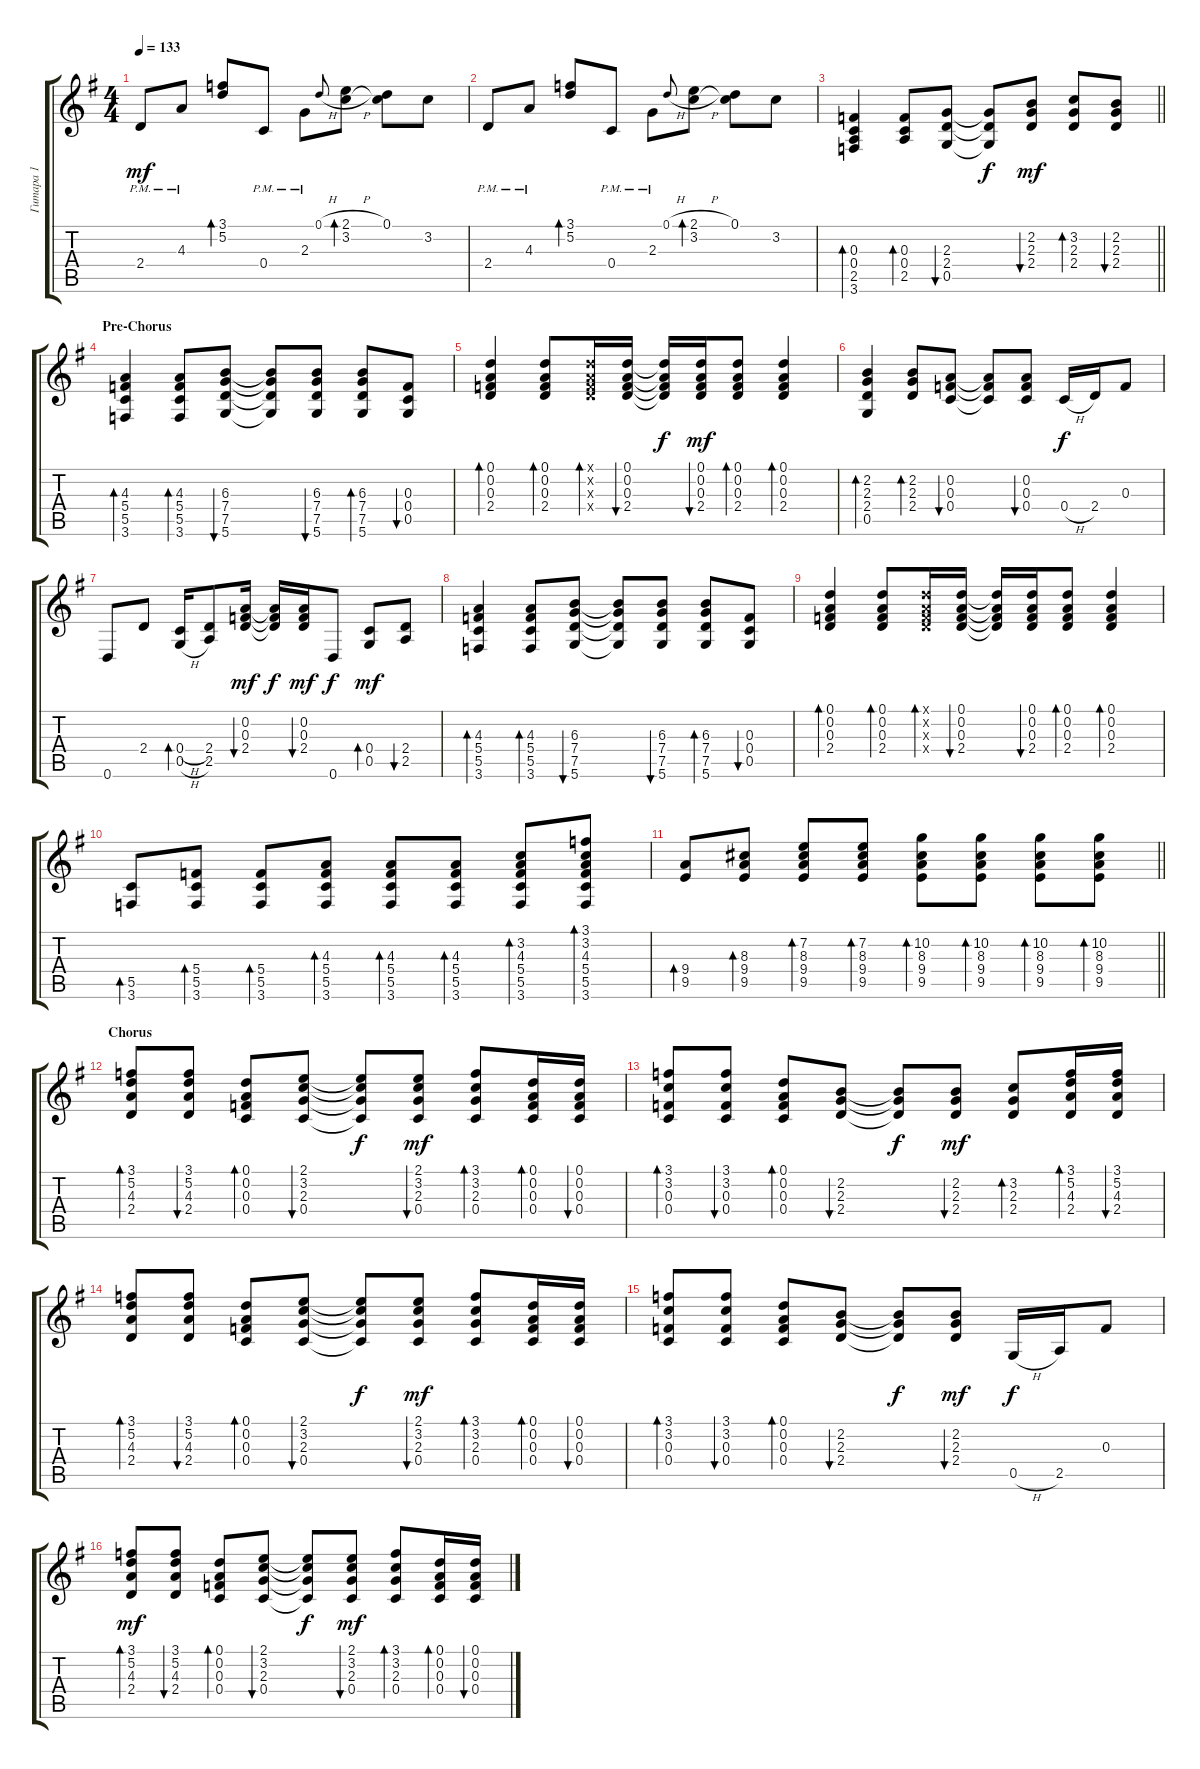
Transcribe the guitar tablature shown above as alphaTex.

\track ("Гитара 1" "Гитара 1") {instrument electricguitarclean}
\staff {score tabs}
\tuning (D4 A3 F3 C3 G2 D2) {hide}
\ts (4 4)
\tempo 133
\clef g2
\ks eminor
2.4{pm}.8{dy mf} 4.3{pm}.8 (3.1 5.2).8{bd 60} 0.4{pm}.8 2.3{pm}.8 0.1{h}.8{gr onbeat} (2.1{h} 3.2).8{bd 60} (0.1 3.2{t}).8 3.2.8 |
2.4{pm}.8 4.3{pm}.8 (3.1 5.2).8{bd 60} 0.4{pm}.8 2.3{pm}.8 0.1{h}.8{gr onbeat} (2.1{h} 3.2).8{bd 60} (0.1 3.2{t}).8 3.2.8 |
\barLineRight lightlight
(0.3 0.4 2.5 3.6).4{bd 60} (0.3 0.4 2.5).8{bd 60} (2.3 2.4 0.5).8{bu 60} (2.3{t} 2.4{t} 0.5{t}).8{dy f} (2.2 2.3 2.4).8{bu 60 dy mf} (3.2 2.3 2.4).8{bd 60} (2.2 2.3 2.4).8{bu 30} |
\section ("" "Pre-Chorus")
(4.3 5.4 5.5 3.6).4{bd 60} (4.3 5.4 5.5 3.6).8{bd 60} (6.3 7.4 7.5 5.6).8{bu 60} (6.3{t} 7.4{t} 7.5{t} 5.6{t}).8 (6.3 7.4 7.5 5.6).8{bu 60} (6.3 7.4 7.5 5.6).8{bd 60} (0.3 0.4 0.5).8{bu 60} |
(0.1 0.2 0.3 2.4).4{bd 60} (0.1 0.2 0.3 2.4).8{bd 60} (0.1{x} 0.2{x} 0.3{x} 2.4{x}).16{bd 60} (0.1 0.2 0.3 2.4).16{bu 60} (0.1{t} 0.2{t} 0.3{t} 2.4{t}).16{dy f} (0.1 0.2 0.3 2.4).16{bu 60 dy mf} (0.1 0.2 0.3 2.4).8{bd 60} (0.1 0.2 0.3 2.4).4{bd 60} |
(2.2 2.3 2.4 0.5).4{bd 60} (2.2 2.3 2.4).8{bd 60} (0.2 0.3 0.4).8{bu 60} (0.2{t} 0.3{t} 0.4{t}).8 (0.2 0.3 0.4).8{bu 60} 0.4{h}.16{dy f} 2.4.16 0.3.8 |
0.6.8 2.4.8 (0.4{h} 0.5{h}).16{bd 60} (2.4 2.5).8 (0.2 0.3 2.4).16{bu 60 dy mf} (0.2{t} 0.3{t} 2.4{t}).16{dy f} (0.2 0.3 2.4).16{bu 60 dy mf} 0.6.8{dy f} (0.4 0.5).8{bd 60 dy mf} (2.4 2.5).8{bu 60} |
(4.3 5.4 5.5 3.6).4{bd 60} (4.3 5.4 5.5 3.6).8{bd 60} (6.3 7.4 7.5 5.6).8{bu 60} (6.3{t} 7.4{t} 7.5{t} 5.6{t}).8 (6.3 7.4 7.5 5.6).8{bu 60} (6.3 7.4 7.5 5.6).8{bd 60} (0.3 0.4 0.5).8{bu 60} |
(0.1 0.2 0.3 2.4).4{bd 60} (0.1 0.2 0.3 2.4).8{bd 60} (0.1{x} 0.2{x} 0.3{x} 2.4{x}).16{bd 60} (0.1 0.2 0.3 2.4).16{bu 60} (0.1{t} 0.2{t} 0.3{t} 2.4{t}).16 (0.1 0.2 0.3 2.4).16{bu 60} (0.1 0.2 0.3 2.4).8{bd 60} (0.1 0.2 0.3 2.4).4{bd 60} |
(5.5 3.6).8{bd 60} (5.4 5.5 3.6).8{bd 60} (5.4 5.5 3.6).8{bd 60} (4.3 5.4 5.5 3.6).8{bd 60} (4.3 5.4 5.5 3.6).8{bd 60} (4.3 5.4 5.5 3.6).8{bd 60} (3.2 4.3 5.4 5.5 3.6).8{bd 60} (3.1 3.2 4.3 5.4 5.5 3.6).8{bd 60} |
\barLineRight lightlight
(9.4 9.5).8{bd 60} (8.3 9.4 9.5).8{bd 60} (7.2 8.3 9.4 9.5).8{bd 60} (7.2 8.3 9.4 9.5).8{bd 60} (10.2 8.3 9.4 9.5).8{bd 60} (10.2 8.3 9.4 9.5).8{bd 60} (10.2 8.3 9.4 9.5).8{bd 60} (10.2 8.3 9.4 9.5).8{bd 60} |
\section ("" "Chorus")
(3.1 5.2 4.3 2.4).8{bd 60} (3.1 5.2 4.3 2.4).8{bu 60} (0.1 0.2 0.3 0.4).8{bd 60} (2.1 3.2 2.3 0.4).8{bu 60} (2.1{t} 3.2{t} 2.3{t} 0.4{t}).8{dy f} (2.1 3.2 2.3 0.4).8{bu 60 dy mf} (3.1 3.2 2.3 0.4).8{bd 60} (0.1 0.2 0.3 0.4).16{bd 60} (0.1 0.2 0.3 0.4).16{bu 60} |
(3.1 3.2 0.3 0.4).8{bd 60} (3.1 3.2 0.3 0.4).8{bu 60} (0.1 0.2 0.3 0.4).8{bd 60} (2.2 2.3 2.4).8{bu 60} (2.2{t} 2.3{t} 2.4{t}).8{dy f} (2.2 2.3 2.4).8{bu 60 dy mf} (3.2 2.3 2.4).8{bd 60} (3.1 5.2 4.3 2.4).16{bd 60} (3.1 5.2 4.3 2.4).16{bu 60} |
(3.1 5.2 4.3 2.4).8{bd 60} (3.1 5.2 4.3 2.4).8{bu 60} (0.1 0.2 0.3 0.4).8{bd 60} (2.1 3.2 2.3 0.4).8{bu 60} (2.1{t} 3.2{t} 2.3{t} 0.4{t}).8{dy f} (2.1 3.2 2.3 0.4).8{bu 60 dy mf} (3.1 3.2 2.3 0.4).8{bd 60} (0.1 0.2 0.3 0.4).16{bd 60} (0.1 0.2 0.3 0.4).16{bu 60} |
(3.1 3.2 0.3 0.4).8{bd 60} (3.1 3.2 0.3 0.4).8{bu 60} (0.1 0.2 0.3 0.4).8{bd 60} (2.2 2.3 2.4).8{bu 60} (2.2{t} 2.3{t} 2.4{t}).8{dy f} (2.2 2.3 2.4).8{bu 60 dy mf} 0.5{h}.16{dy f} 2.5.16 0.3.8 |
(3.1 5.2 4.3 2.4).8{bd 60 dy mf} (3.1 5.2 4.3 2.4).8{bu 60} (0.1 0.2 0.3 0.4).8{bd 60} (2.1 3.2 2.3 0.4).8{bu 60} (2.1{t} 3.2{t} 2.3{t} 0.4{t}).8{dy f} (2.1 3.2 2.3 0.4).8{bu 60 dy mf} (3.1 3.2 2.3 0.4).8{bd 60} (0.1 0.2 0.3 0.4).16{bd 60} (0.1 0.2 0.3 0.4).16{bu 60}
